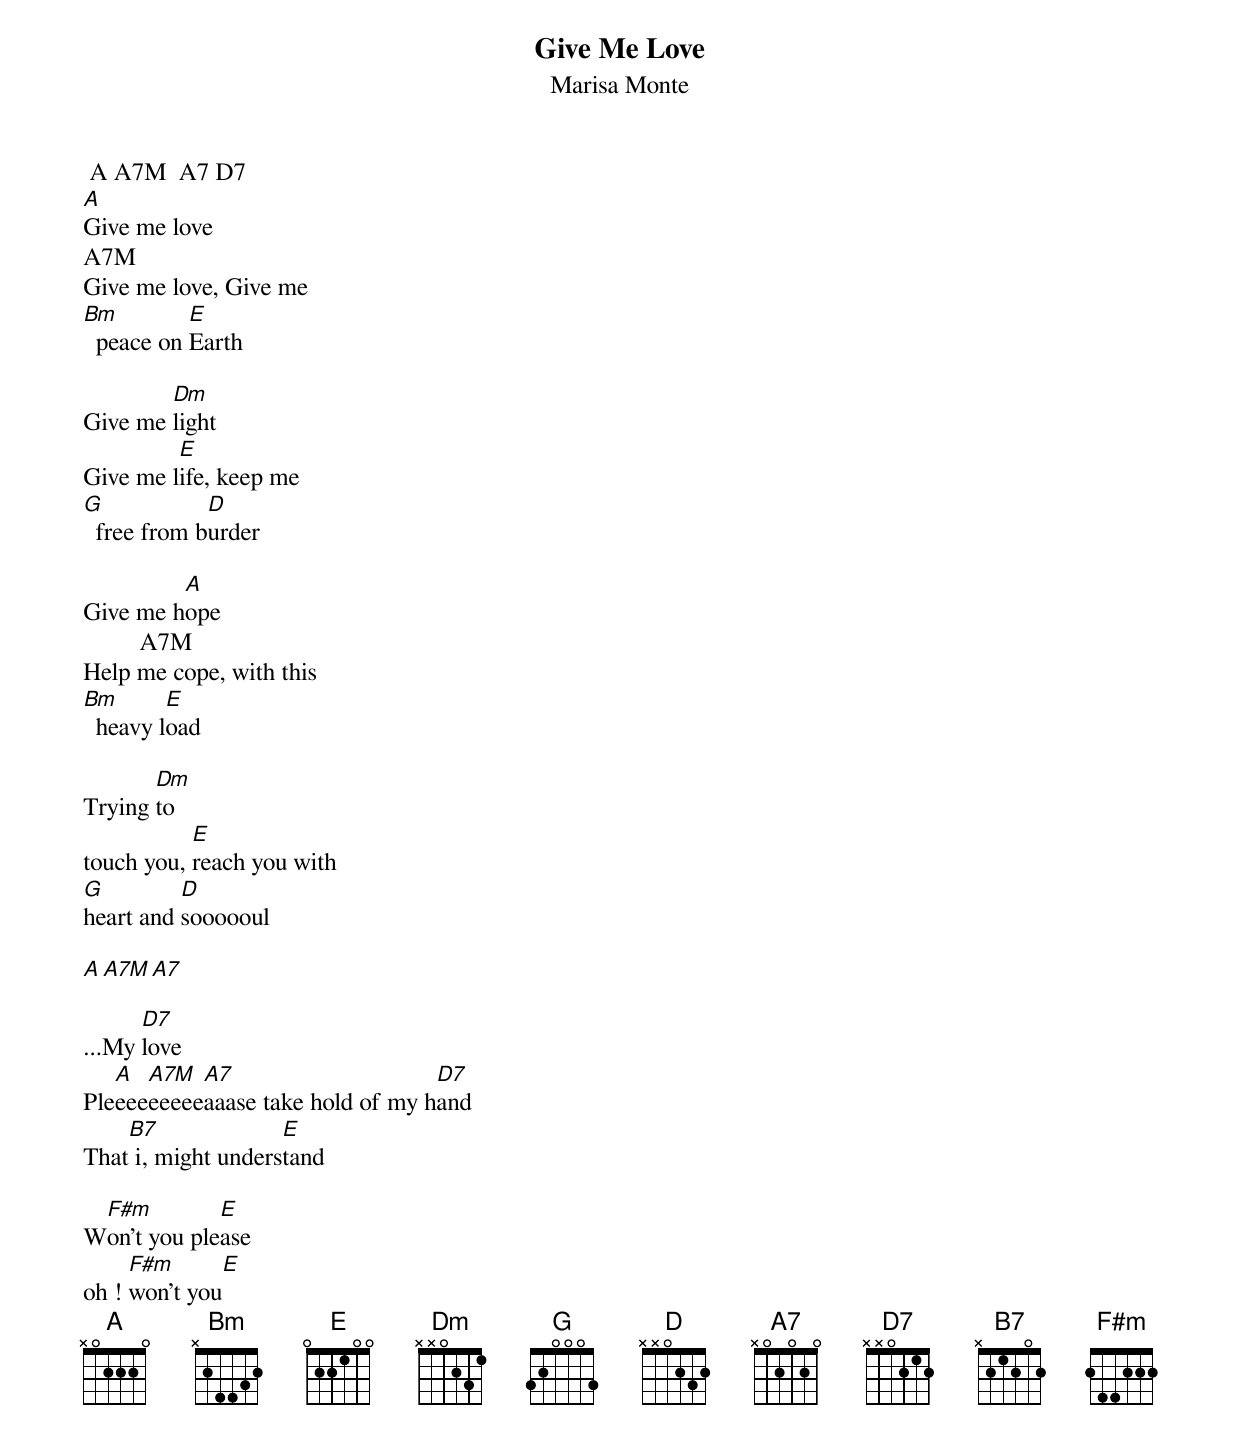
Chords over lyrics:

Give Me Love
Marisa Monte

 A A7M  A7 D7
A
Give me love
A7M
Give me love, Give me
Bm         E
  peace on Earth

        Dm
Give me light
         E
Give me life, keep me
G            D
  free from burder

         A
Give me hope
         A7M
Help me cope, with this
Bm       E
  heavy load

       Dm
Trying to
           E
touch you, reach you with
G         D
heart and soooooul

A   A7M   A7

      D7
...My love
   A  A7M  A7                     D7
Pleeeeeeeeeaaase take hold of my hand
    B7              E
That i, might understand

 F#m         E
Won't you please
     F#m       E
oh ! won't you
